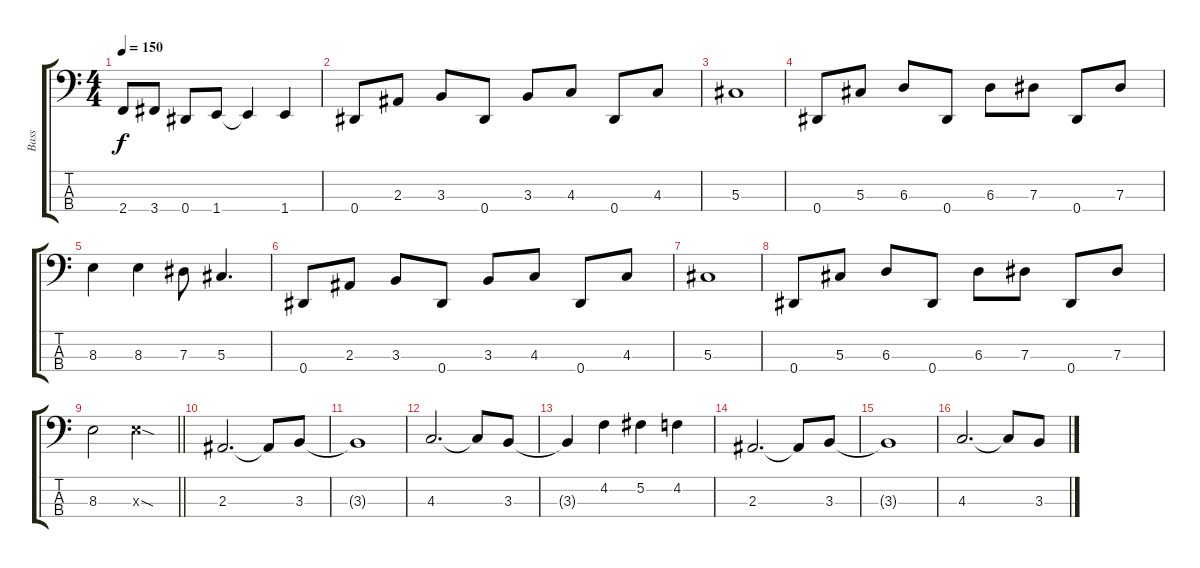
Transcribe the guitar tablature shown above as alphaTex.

\track ("Bass" "Bass") {instrument electricbasspick}
\staff {score tabs}
\tuning (Gb2 Db2 Ab1 Eb1) {hide}
\ts (4 4)
\tempo 150
\clef f4
\ks c
2.4.8{dy f} 3.4.8 0.4.8 1.4.8 1.4{t}.4 1.4.4 |
0.4.8 2.3.8 3.3.8 0.4.8 3.3.8 4.3.8 0.4.8 4.3.8 |
5.3.1 |
0.4.8 5.3.8 6.3.8 0.4.8 6.3.8 7.3.8 0.4.8 7.3.8 |
8.3.4 8.3.4 7.3.8 5.3.4{d} |
0.4.8 2.3.8 3.3.8 0.4.8 3.3.8 4.3.8 0.4.8 4.3.8 |
5.3.1 |
0.4.8 5.3.8 6.3.8 0.4.8 6.3.8 7.3.8 0.4.8 7.3.8 |
\barLineRight lightlight
8.3.2 8.3{sod x}.2 |
\section ("" " ")
2.3.2{d} 2.3{t}.8 3.3.8 |
3.3{t}.1 |
4.3.2{d} 4.3{t}.8 3.3.8 |
3.3{t}.4 4.2.4 5.2.4 4.2.4 |
2.3.2{d} 2.3{t}.8 3.3.8 |
3.3{t}.1 |
4.3.2{d} 4.3{t}.8 3.3.8
